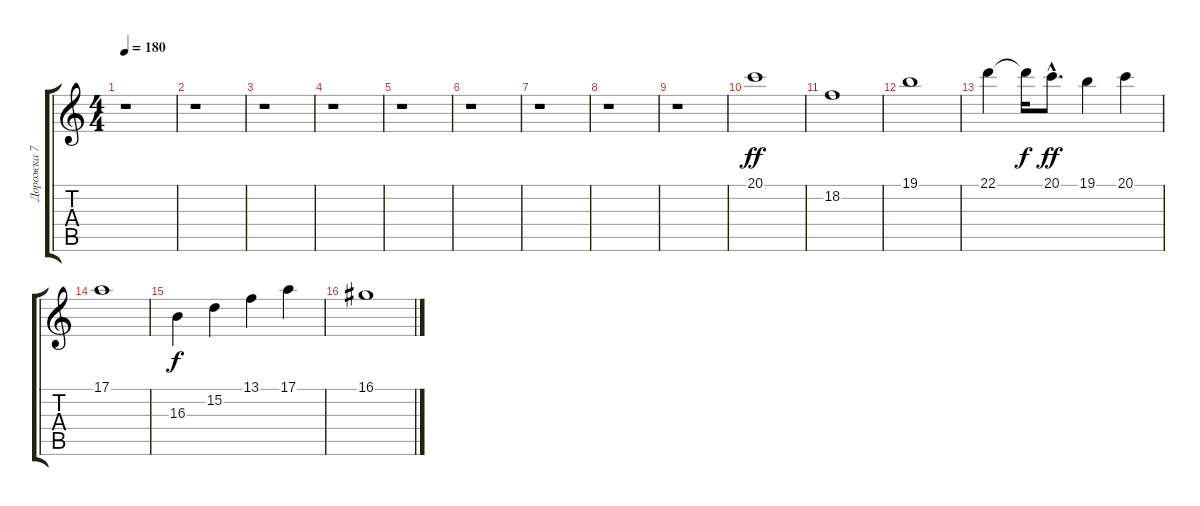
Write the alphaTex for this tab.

\track ("Дорожка 7" "Дорожка 7") {instrument stringensemble2}
\staff {score tabs}
\tuning (E4 B3 G3 D3 A2 E2) {hide}
\ts (4 4)
\tempo 180
\clef g2
\ks c
r.1{dy ff} |
r.1 |
r.1 |
r.1 |
r.1 |
r.1 |
r.1 |
r.1 |
r.1 |
20.1.1 |
18.2.1 |
19.1.1 |
22.1.4 22.1{t}.16{dy f} 20.1{hac}.8{d dy ff} 19.1.4 20.1.4 |
17.1.1 |
16.3.4{dy f} 15.2.4 13.1.4 17.1.4 |
16.1.1
